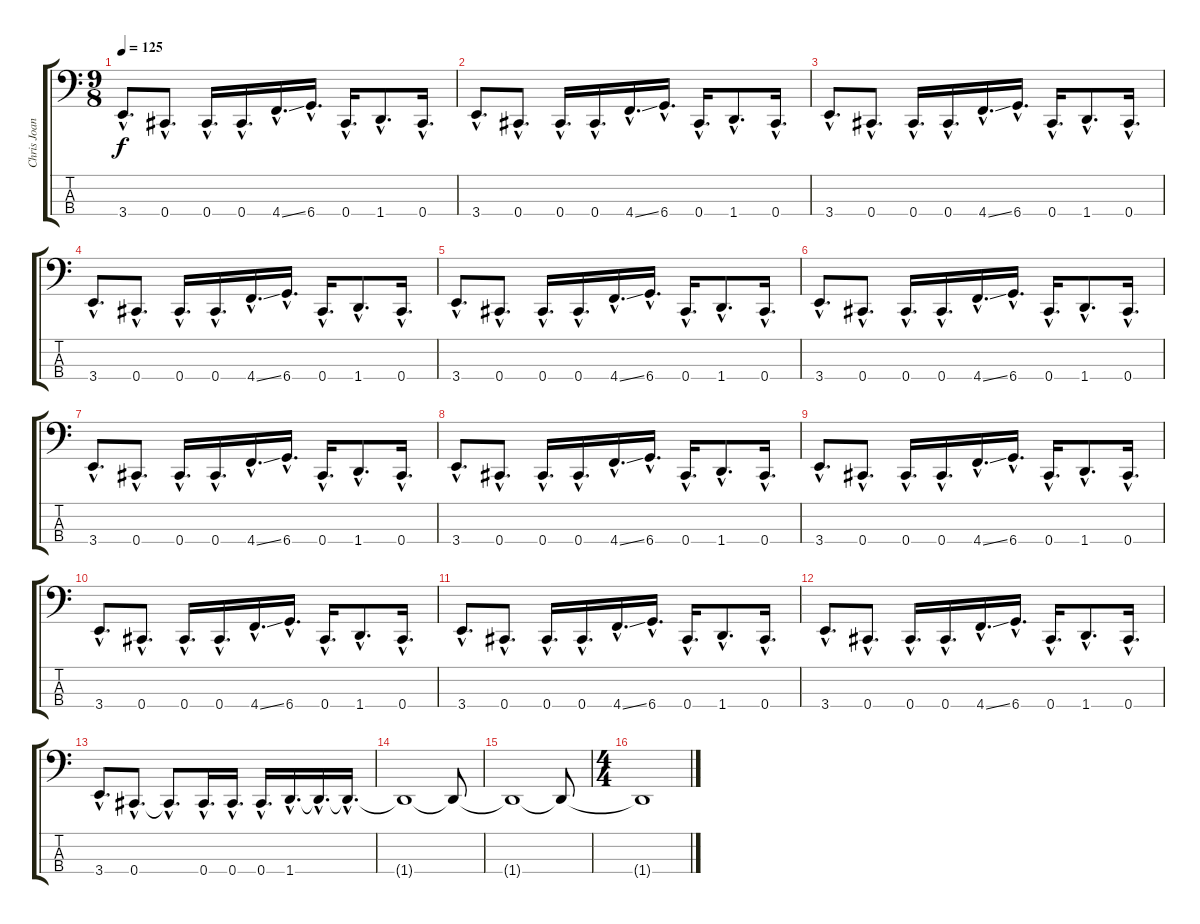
\track ("Chris Joannou" "Chris Joan") {instrument electricbasspick}
\staff {score tabs}
\tuning (Gb2 Db2 Ab1 Db1) {hide}
\ts (9 8)
\tempo 125
\clef f4
\ks c
3.4{hac}.8{d dy f} 0.4{hac}.8{d} 0.4{hac}.16{d} 0.4{hac}.16{d} 4.4{ss hac}.16{d} 6.4{hac}.16{d} 0.4{hac}.16{d} 1.4{hac}.8{d} 0.4{hac}.16{d} |
3.4{hac}.8{d} 0.4{hac}.8{d} 0.4{hac}.16{d} 0.4{hac}.16{d} 4.4{ss hac}.16{d} 6.4{hac}.16{d} 0.4{hac}.16{d} 1.4{hac}.8{d} 0.4{hac}.16{d} |
3.4{hac}.8{d} 0.4{hac}.8{d} 0.4{hac}.16{d} 0.4{hac}.16{d} 4.4{ss hac}.16{d} 6.4{hac}.16{d} 0.4{hac}.16{d} 1.4{hac}.8{d} 0.4{hac}.16{d} |
3.4{hac}.8{d} 0.4{hac}.8{d} 0.4{hac}.16{d} 0.4{hac}.16{d} 4.4{ss hac}.16{d} 6.4{hac}.16{d} 0.4{hac}.16{d} 1.4{hac}.8{d} 0.4{hac}.16{d} |
3.4{hac}.8{d} 0.4{hac}.8{d} 0.4{hac}.16{d} 0.4{hac}.16{d} 4.4{ss hac}.16{d} 6.4{hac}.16{d} 0.4{hac}.16{d} 1.4{hac}.8{d} 0.4{hac}.16{d} |
3.4{hac}.8{d} 0.4{hac}.8{d} 0.4{hac}.16{d} 0.4{hac}.16{d} 4.4{ss hac}.16{d} 6.4{hac}.16{d} 0.4{hac}.16{d} 1.4{hac}.8{d} 0.4{hac}.16{d} |
3.4{hac}.8{d} 0.4{hac}.8{d} 0.4{hac}.16{d} 0.4{hac}.16{d} 4.4{ss hac}.16{d} 6.4{hac}.16{d} 0.4{hac}.16{d} 1.4{hac}.8{d} 0.4{hac}.16{d} |
3.4{hac}.8{d} 0.4{hac}.8{d} 0.4{hac}.16{d} 0.4{hac}.16{d} 4.4{ss hac}.16{d} 6.4{hac}.16{d} 0.4{hac}.16{d} 1.4{hac}.8{d} 0.4{hac}.16{d} |
3.4{hac}.8{d} 0.4{hac}.8{d} 0.4{hac}.16{d} 0.4{hac}.16{d} 4.4{ss hac}.16{d} 6.4{hac}.16{d} 0.4{hac}.16{d} 1.4{hac}.8{d} 0.4{hac}.16{d} |
3.4{hac}.8{d} 0.4{hac}.8{d} 0.4{hac}.16{d} 0.4{hac}.16{d} 4.4{ss hac}.16{d} 6.4{hac}.16{d} 0.4{hac}.16{d} 1.4{hac}.8{d} 0.4{hac}.16{d} |
3.4{hac}.8{d} 0.4{hac}.8{d} 0.4{hac}.16{d} 0.4{hac}.16{d} 4.4{ss hac}.16{d} 6.4{hac}.16{d} 0.4{hac}.16{d} 1.4{hac}.8{d} 0.4{hac}.16{d} |
3.4{hac}.8{d} 0.4{hac}.8{d} 0.4{hac}.16{d} 0.4{hac}.16{d} 4.4{ss hac}.16{d} 6.4{hac}.16{d} 0.4{hac}.16{d} 1.4{hac}.8{d} 0.4{hac}.16{d} |
3.4{hac}.8{d} 0.4{hac}.8{d} 0.4{hac t}.8{d} 0.4{hac}.16{d} 0.4{hac}.16{d} 0.4{hac}.16{d} 1.4{hac}.16{d} 1.4{hac t}.16{d} 1.4{hac t}.16{d} |
1.4{t}.1 1.4{t}.8 |
1.4{t}.1 1.4{t}.8 |
\ts (4 4)
1.4{t}.1
